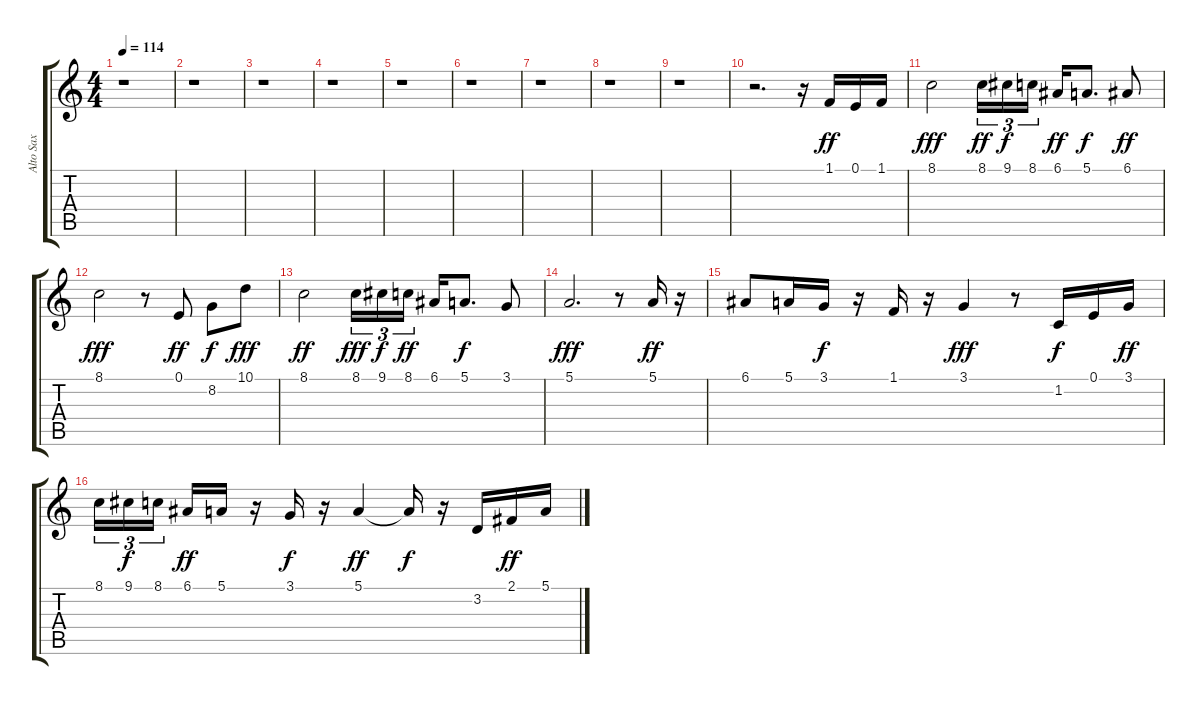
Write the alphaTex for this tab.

\track ("Alto Sax" "Alto Sax") {instrument altosax}
\staff {score tabs}
\tuning (E4 B3 G3 D3 A2 E2) {hide}
\ts (4 4)
\tempo 114
\clef g2
\ks c
r.1{dy f} |
r.1 |
r.1 |
r.1 |
r.1 |
r.1 |
r.1 |
r.1 |
r.1 |
r.2{d} r.16 1.1.16{dy ff} 0.1.16 1.1.16 |
8.1.2{dy fff} 8.1.16{tu (3 2) dy ff} 9.1.16{tu (3 2) dy f} 8.1.16{tu (3 2) beam splitsecondary} 6.1.16{dy ff} 5.1.8{d dy f} 6.1.8{dy ff} |
8.1.2{dy fff} r.8 0.1.8{dy ff} 8.2.8{dy f} 10.1.8{dy fff} |
8.1.2{dy ff} 8.1.16{tu (3 2) dy fff} 9.1.16{tu (3 2) dy f} 8.1.16{tu (3 2) dy ff beam splitsecondary} 6.1.16 5.1.8{d dy f} 3.1.8 |
5.1.2{d dy fff} r.8 5.1.16{dy ff} r.16 |
6.1.8 5.1.16 3.1.16{dy f} r.16 1.1.16 r.16 3.1.4{dy fff} r.8 1.2.16{dy f} 0.1.16 3.1.16{dy ff} |
8.1.16{tu (3 2)} 9.1.16{tu (3 2) dy f} 8.1.16{tu (3 2) beam splitsecondary} 6.1.16{dy ff} 5.1.16 r.16 3.1.16{dy f} r.16 5.1.4{dy ff} 5.1{t}.16{dy f} r.16 3.2.16 2.1.16{dy ff} 5.1.16
